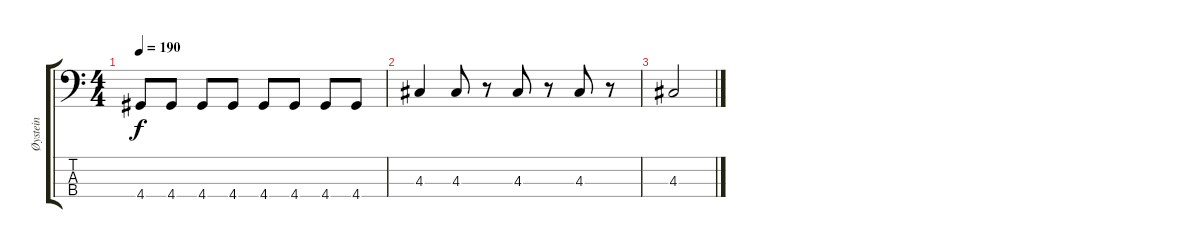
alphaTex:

\track ("Øystein" "Øystein") {instrument fretlessbass}
\staff {score tabs}
\tuning (G2 D2 A1 E1) {hide}
\ts (4 4)
\tempo 190
\clef f4
\ks c
4.4.8{dy f} 4.4.8 4.4.8 4.4.8 4.4.8 4.4.8 4.4.8 4.4.8 |
4.3.4 4.3.8 r.8 4.3.8 r.8 4.3.8 r.8 |
4.3.2
